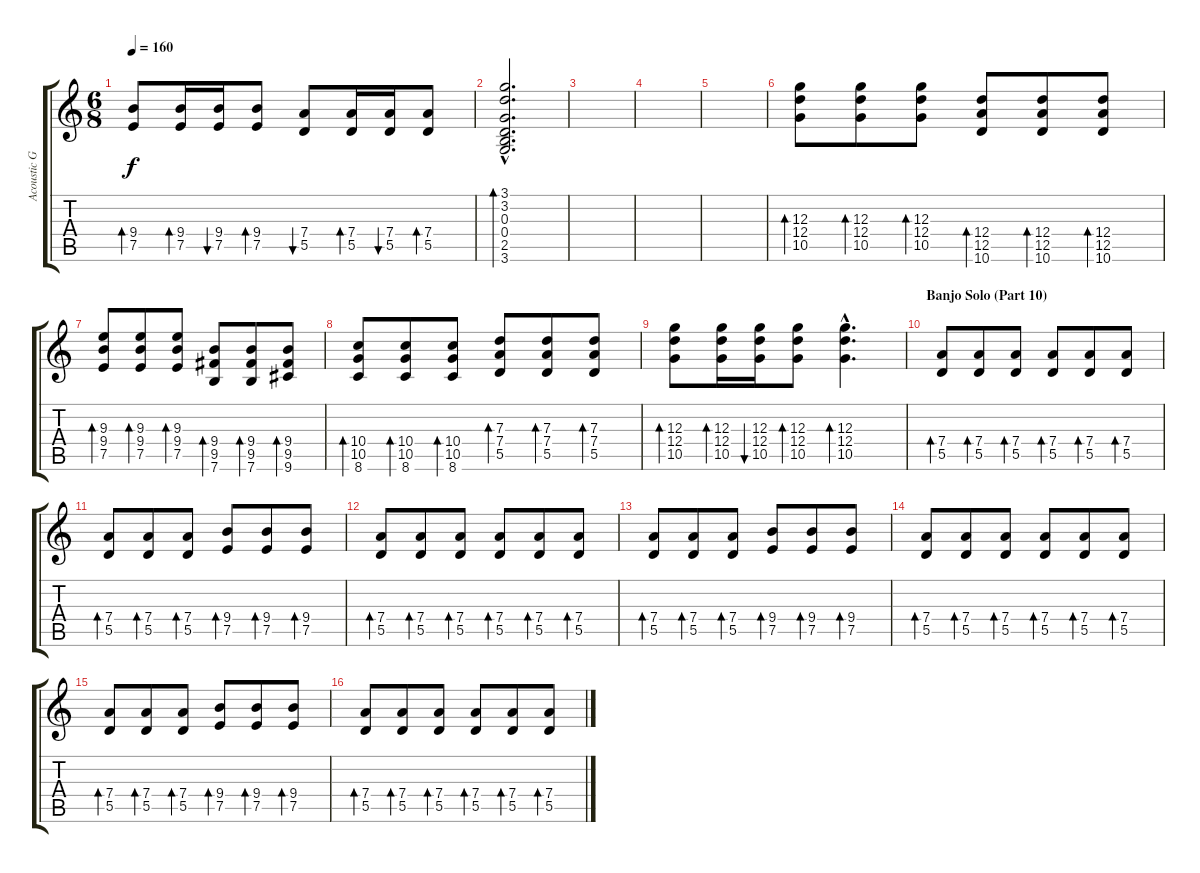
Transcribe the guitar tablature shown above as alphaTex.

\track ("Acoustic Guitar" "Acoustic G") {instrument acousticguitarsteel}
\staff {score tabs}
\tuning (E4 B3 G3 D3 A2 E2) {hide}
\ts (6 8)
\tempo 160
\clef g2
\ks c
(9.4 7.5).8{bd 240 dy f} (9.4 7.5).16{bd 240} (9.4 7.5).16{bu 240} (9.4 7.5).8{bd 240} (7.4 5.5).8{bu 240} (7.4 5.5).16{bd 240} (7.4 5.5).16{bu 240} (7.4 5.5).8{bd 240} |
(3.1{hac} 3.2{hac} 0.3{hac} 0.4{hac} 2.5{hac} 3.6{hac}).2{d bd 60} |
|
|
|
(12.3 12.4 10.5).8{bd 240} (12.3 12.4 10.5).8{bd 240} (12.3 12.4 10.5).8{bd 240} (12.4 12.5 10.6).8{bd 240} (12.4 12.5 10.6).8{bd 240} (12.4 12.5 10.6).8{bd 240} |
(9.3 9.4 7.5).8{bd 240} (9.3 9.4 7.5).8{bd 240} (9.3 9.4 7.5).8{bd 240} (9.4 9.5 7.6).8{bd 240} (9.4 9.5 7.6).8{bd 240} (9.4 9.5 9.6).8{bd 240} |
(10.4 10.5 8.6).8{bd 240} (10.4 10.5 8.6).8{bd 240} (10.4 10.5 8.6).8{bd 240} (7.3 7.4 5.5).8{bd 240} (7.3 7.4 5.5).8{bd 240} (7.3 7.4 5.5).8{bd 240} |
(12.3 12.4 10.5).8{bd 240} (12.3 12.4 10.5).16{bd 240} (12.3 12.4 10.5).16{bu 240} (12.3 12.4 10.5).8{bd 240} (12.3{hac} 12.4{hac} 10.5{hac}).4{d bd 240} |
\section ("" "Banjo Solo (Part 10)")
(7.4 5.5).8{bd 240} (7.4 5.5).8{bd 240} (7.4 5.5).8{bd 240} (7.4 5.5).8{bd 240} (7.4 5.5).8{bd 240} (7.4 5.5).8{bd 240} |
(7.4 5.5).8{bd 240} (7.4 5.5).8{bd 240} (7.4 5.5).8{bd 240} (9.4 7.5).8{bd 240} (9.4 7.5).8{bd 240} (9.4 7.5).8{bd 240} |
(7.4 5.5).8{bd 240} (7.4 5.5).8{bd 240} (7.4 5.5).8{bd 240} (7.4 5.5).8{bd 240} (7.4 5.5).8{bd 240} (7.4 5.5).8{bd 240} |
(7.4 5.5).8{bd 240} (7.4 5.5).8{bd 240} (7.4 5.5).8{bd 240} (9.4 7.5).8{bd 240} (9.4 7.5).8{bd 240} (9.4 7.5).8{bd 240} |
(7.4 5.5).8{bd 240} (7.4 5.5).8{bd 240} (7.4 5.5).8{bd 240} (7.4 5.5).8{bd 240} (7.4 5.5).8{bd 240} (7.4 5.5).8{bd 240} |
(7.4 5.5).8{bd 240} (7.4 5.5).8{bd 240} (7.4 5.5).8{bd 240} (9.4 7.5).8{bd 240} (9.4 7.5).8{bd 240} (9.4 7.5).8{bd 240} |
(7.4 5.5).8{bd 240} (7.4 5.5).8{bd 240} (7.4 5.5).8{bd 240} (7.4 5.5).8{bd 240} (7.4 5.5).8{bd 240} (7.4 5.5).8{bd 240}
